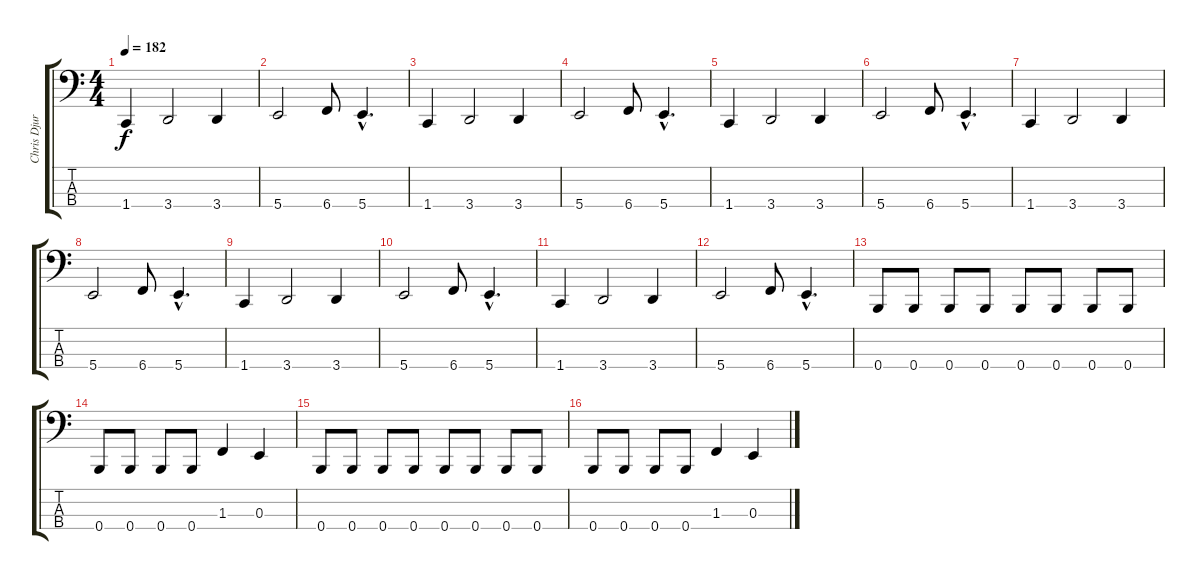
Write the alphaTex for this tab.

\track ("Chris Djurici" "Chris Djur") {instrument electricbassfinger}
\staff {score tabs}
\tuning (D2 A1 E1 B0) {hide}
\ts (4 4)
\tempo 182
\clef f4
\ks c
1.4.4{dy f} 3.4.2 3.4.4 |
5.4.2 6.4.8 5.4{hac}.4{d} |
1.4.4 3.4.2 3.4.4 |
5.4.2 6.4.8 5.4{hac}.4{d} |
1.4.4 3.4.2 3.4.4 |
5.4.2 6.4.8 5.4{hac}.4{d} |
1.4.4 3.4.2 3.4.4 |
5.4.2 6.4.8 5.4{hac}.4{d} |
1.4.4 3.4.2 3.4.4 |
5.4.2 6.4.8 5.4{hac}.4{d} |
1.4.4 3.4.2 3.4.4 |
5.4.2 6.4.8 5.4{hac}.4{d} |
0.4.8 0.4.8 0.4.8 0.4.8 0.4.8 0.4.8 0.4.8 0.4.8 |
0.4.8 0.4.8 0.4.8 0.4.8 1.3.4 0.3.4 |
0.4.8 0.4.8 0.4.8 0.4.8 0.4.8 0.4.8 0.4.8 0.4.8 |
0.4.8 0.4.8 0.4.8 0.4.8 1.3.4 0.3.4
